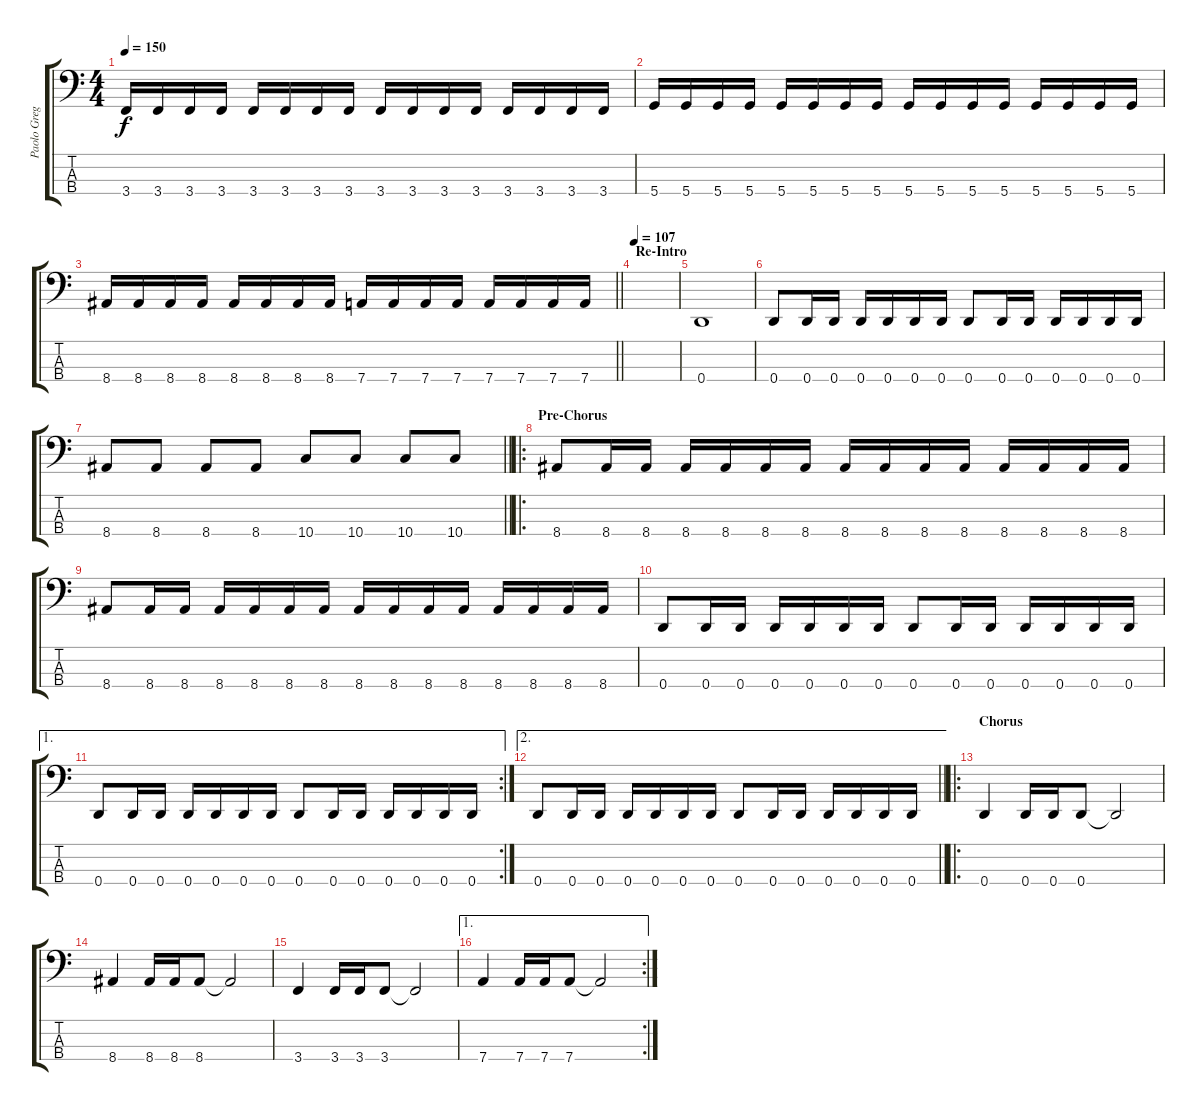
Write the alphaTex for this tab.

\track ("Paolo Gregoletto" "Paolo Greg") {instrument electricbasspick}
\staff {score tabs}
\tuning (G2 D2 A1 D1) {hide}
\ts (4 4)
\tempo 150
\clef f4
\ks c
3.4.16{dy f} 3.4.16 3.4.16 3.4.16 3.4.16 3.4.16 3.4.16 3.4.16 3.4.16 3.4.16 3.4.16 3.4.16 3.4.16 3.4.16 3.4.16 3.4.16 |
5.4.16 5.4.16 5.4.16 5.4.16 5.4.16 5.4.16 5.4.16 5.4.16 5.4.16 5.4.16 5.4.16 5.4.16 5.4.16 5.4.16 5.4.16 5.4.16 |
\barLineRight lightlight
8.4.16 8.4.16 8.4.16 8.4.16 8.4.16 8.4.16 8.4.16 8.4.16 7.4.16 7.4.16 7.4.16 7.4.16 7.4.16 7.4.16 7.4.16 7.4.16 |
\section ("" "Re-Intro")
\tempo 107
|
0.4.1 |
0.4.8 0.4.16 0.4.16 0.4.16 0.4.16 0.4.16 0.4.16 0.4.8 0.4.16 0.4.16 0.4.16 0.4.16 0.4.16 0.4.16 |
\barLineRight lightlight
8.4.8 8.4.8 8.4.8 8.4.8 10.4.8 10.4.8 10.4.8 10.4.8 |
\ro
\section ("" "Pre-Chorus")
8.4.8 8.4.16 8.4.16 8.4.16 8.4.16 8.4.16 8.4.16 8.4.16 8.4.16 8.4.16 8.4.16 8.4.16 8.4.16 8.4.16 8.4.16 |
8.4.8 8.4.16 8.4.16 8.4.16 8.4.16 8.4.16 8.4.16 8.4.16 8.4.16 8.4.16 8.4.16 8.4.16 8.4.16 8.4.16 8.4.16 |
0.4.8 0.4.16 0.4.16 0.4.16 0.4.16 0.4.16 0.4.16 0.4.8 0.4.16 0.4.16 0.4.16 0.4.16 0.4.16 0.4.16 |
\ae 1
\rc 2
0.4.8 0.4.16 0.4.16 0.4.16 0.4.16 0.4.16 0.4.16 0.4.8 0.4.16 0.4.16 0.4.16 0.4.16 0.4.16 0.4.16 |
\ae 2
\barLineRight lightlight
0.4.8 0.4.16 0.4.16 0.4.16 0.4.16 0.4.16 0.4.16 0.4.8 0.4.16 0.4.16 0.4.16 0.4.16 0.4.16 0.4.16 |
\ro
\section ("" "Chorus")
0.4.4 0.4.16 0.4.16 0.4.8 0.4{t}.2 |
8.4.4 8.4.16 8.4.16 8.4.8 8.4{t}.2 |
3.4.4 3.4.16 3.4.16 3.4.8 3.4{t}.2 |
\ae 1
\rc 2
7.4.4 7.4.16 7.4.16 7.4.8 7.4{t}.2
